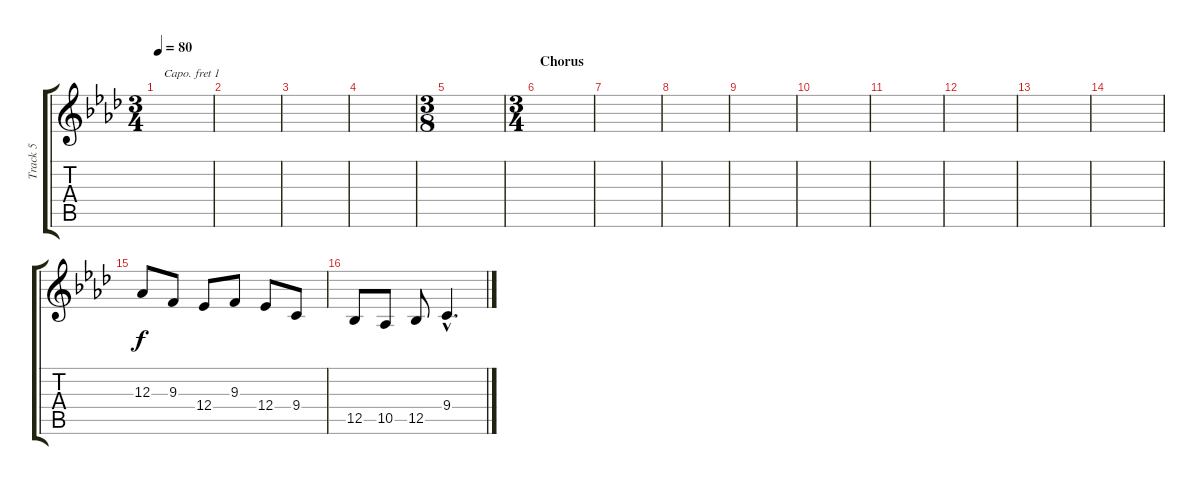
\track ("Track 5" "Track 5") {instrument violin}
\staff {score tabs}
\capo 1
\tuning (E4 B3 G3 D3 A2 E2) {hide}
\ts (3 4)
\tempo 80
\clef g2
\ks ab
|
|
|
|
\ts (3 8)
|
\ts (3 4)
\section ("" "Chorus")
|
|
|
|
|
|
|
|
|
12.3.8 9.3.8 12.4.8 9.3.8 12.4.8 9.4.8 |
12.5.8 10.5.8 12.5.8 9.4{hac}.4{d}
